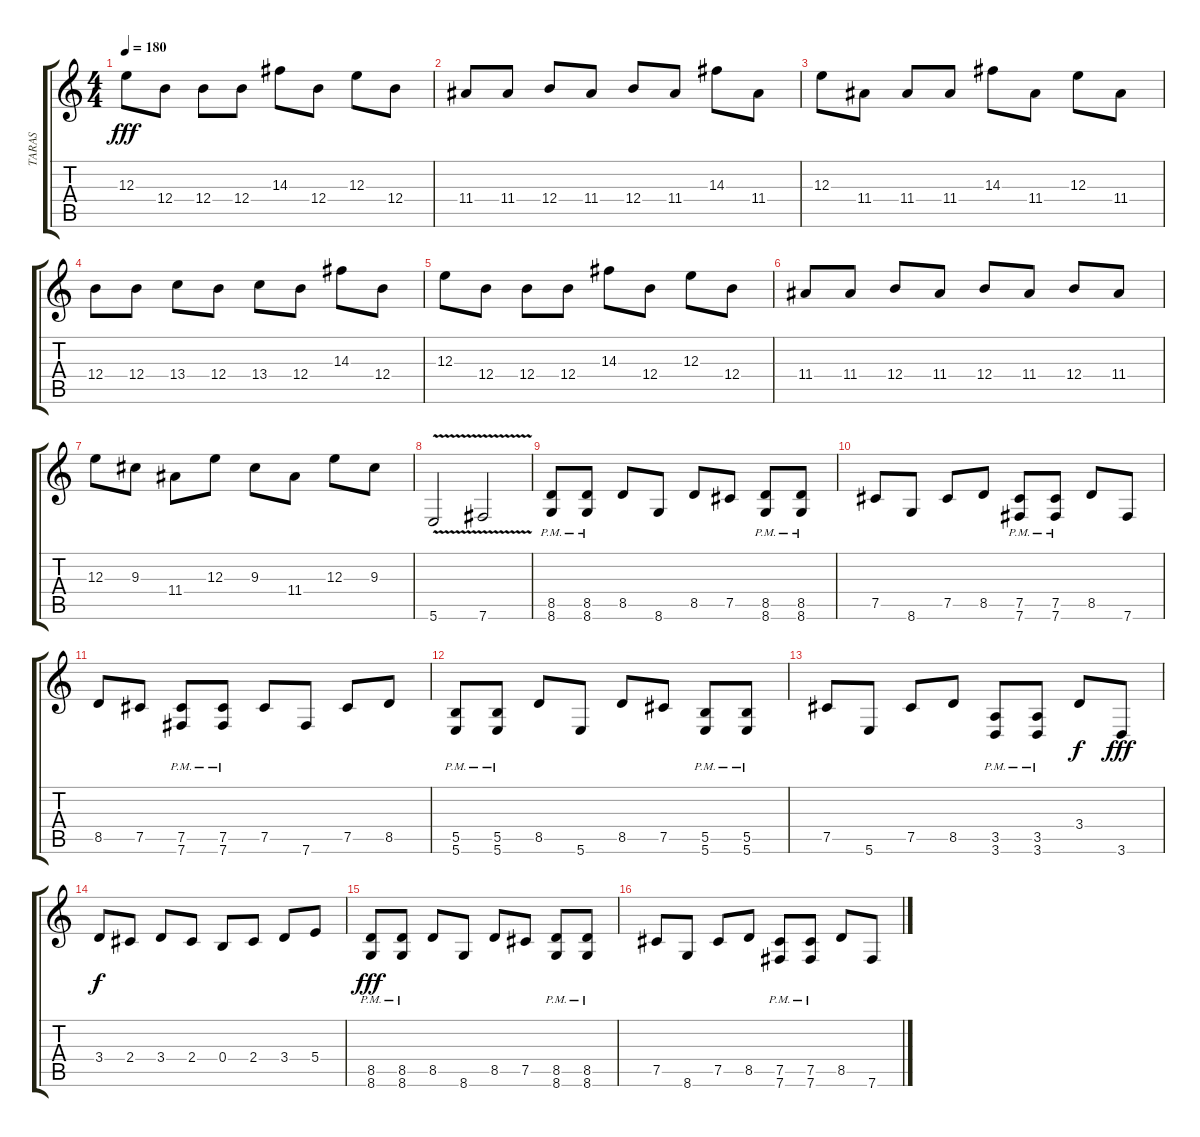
\track ("TARAS" "TARAS") {instrument distortionguitar}
\staff {score tabs}
\tuning (Db4 Ab3 E3 B2 Gb2 B1) {hide}
\ts (4 4)
\tempo 180
\clef g2
\ks c
12.3.8{dy fff} 12.4.8 12.4.8 12.4.8 14.3.8 12.4.8 12.3.8 12.4.8 |
11.4.8 11.4.8 12.4.8 11.4.8 12.4.8 11.4.8 14.3.8 11.4.8 |
12.3.8 11.4.8 11.4.8 11.4.8 14.3.8 11.4.8 12.3.8 11.4.8 |
12.4.8 12.4.8 13.4.8 12.4.8 13.4.8 12.4.8 14.3.8 12.4.8 |
12.3.8 12.4.8 12.4.8 12.4.8 14.3.8 12.4.8 12.3.8 12.4.8 |
11.4.8 11.4.8 12.4.8 11.4.8 12.4.8 11.4.8 12.4.8 11.4.8 |
12.3.8 9.3.8 11.4.8 12.3.8 9.3.8 11.4.8 12.3.8 9.3.8 |
5.6{v}.2 7.6{v}.2 |
(8.5{pm} 8.6{pm}).8 (8.5{pm} 8.6{pm}).8 8.5.8 8.6.8 8.5.8 7.5.8 (8.5{pm} 8.6{pm}).8 (8.5{pm} 8.6{pm}).8 |
7.5.8 8.6.8 7.5.8 8.5.8 (7.5{pm} 7.6{pm}).8 (7.5{pm} 7.6{pm}).8 8.5.8 7.6.8 |
8.5.8 7.5.8 (7.5{pm} 7.6{pm}).8 (7.5{pm} 7.6{pm}).8 7.5.8 7.6.8 7.5.8 8.5.8 |
(5.5{pm} 5.6{pm}).8 (5.5{pm} 5.6{pm}).8 8.5.8 5.6.8 8.5.8 7.5.8 (5.5{pm} 5.6{pm}).8 (5.5{pm} 5.6{pm}).8 |
7.5.8 5.6.8 7.5.8 8.5.8 (3.5{pm} 3.6{pm}).8 (3.5{pm} 3.6{pm}).8 3.4.8{dy f} 3.6.8{dy fff} |
3.4.8{dy f} 2.4.8 3.4.8 2.4.8 0.4.8 2.4.8 3.4.8 5.4.8 |
(8.5{pm} 8.6{pm}).8{dy fff} (8.5{pm} 8.6{pm}).8 8.5.8 8.6.8 8.5.8 7.5.8 (8.5{pm} 8.6{pm}).8 (8.5{pm} 8.6{pm}).8 |
7.5.8 8.6.8 7.5.8 8.5.8 (7.5{pm} 7.6{pm}).8 (7.5{pm} 7.6{pm}).8 8.5.8 7.6.8
